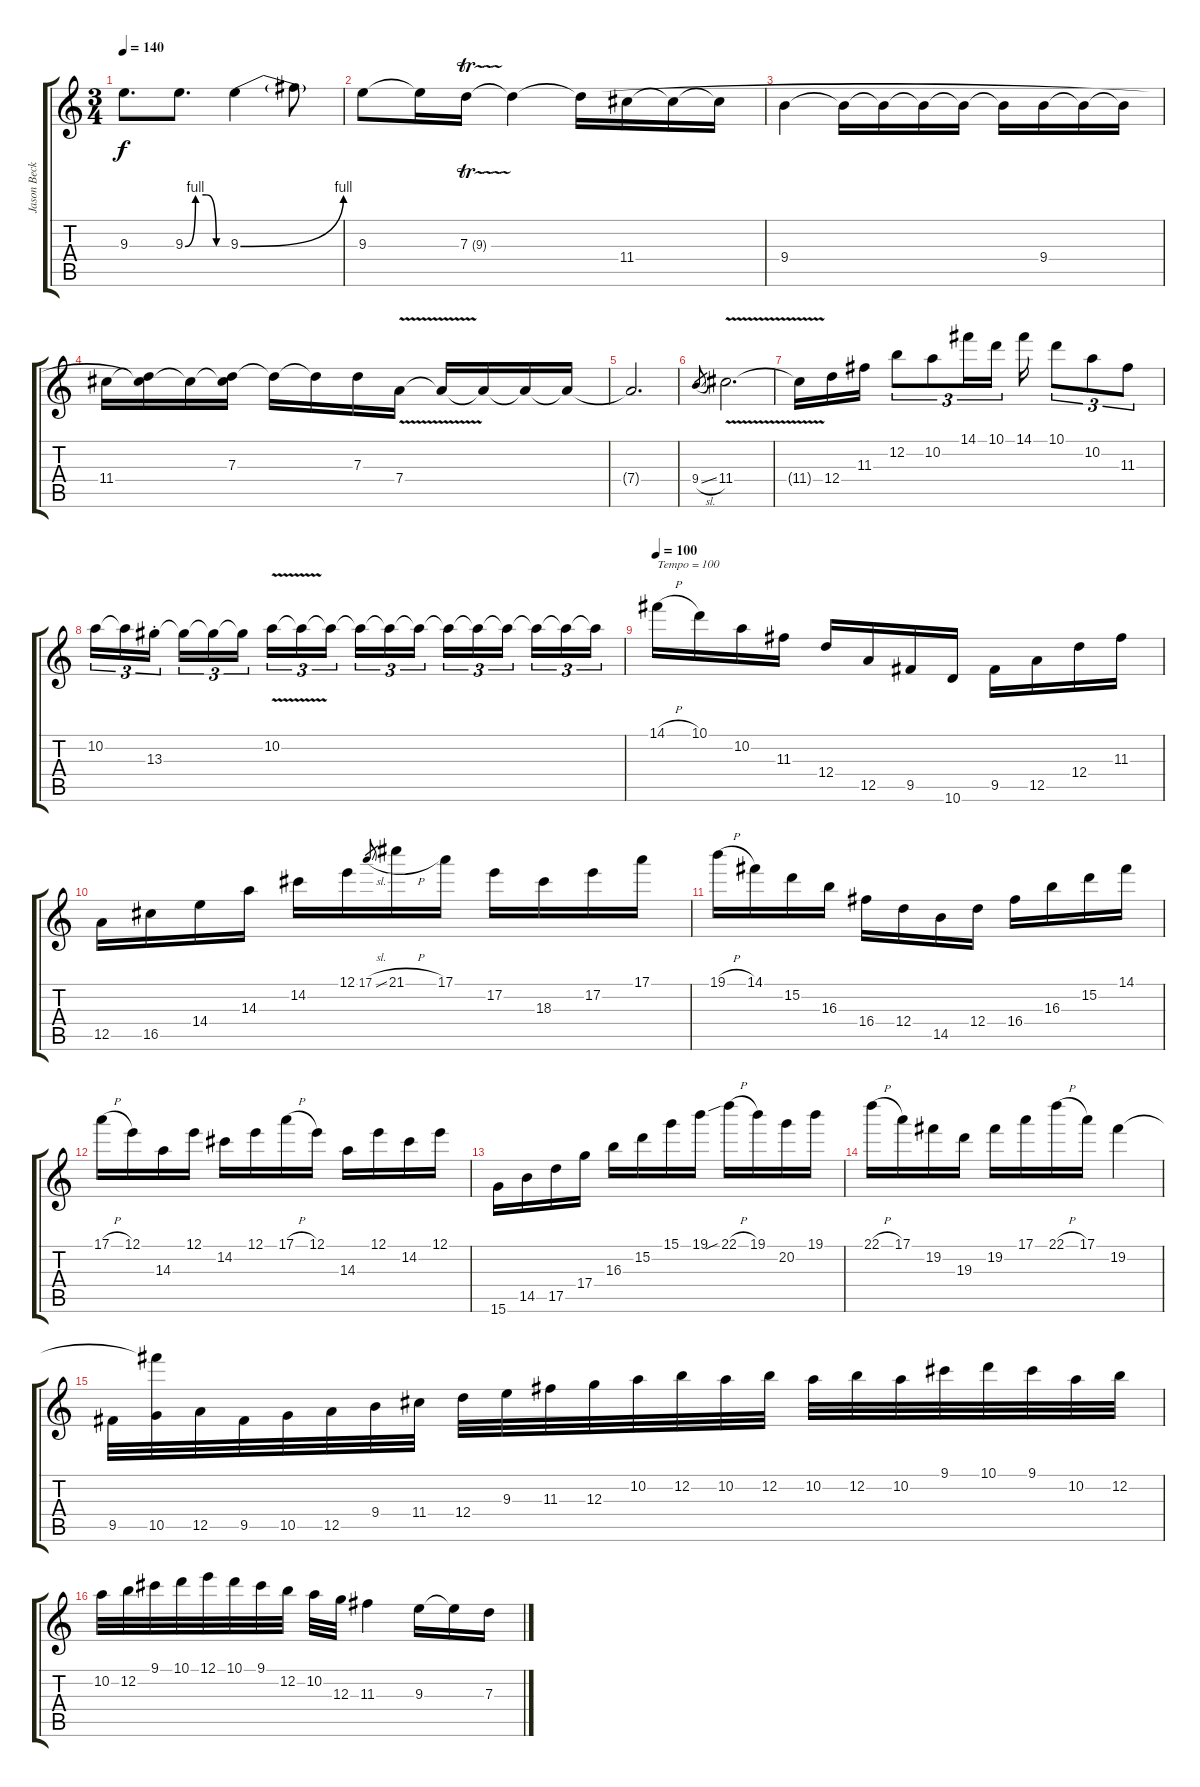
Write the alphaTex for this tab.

\track ("Jason Becker" "Jason Beck") {solo instrument distortionguitar}
\staff {score tabs}
\tuning (E4 B3 G3 D3 A2 E2) {hide}
\ts (3 4)
\tempo 140
\clef g2
\ks c
9.3.8{d dy f} 9.3{be (custom 0 0 15 4 30 4 45 0 60 0)}.8{d} 9.3{be (bend 0 0 60 4)}.4 9.3{t}.8 |
9.3.8 9.3{t}.16 7.3{tr (9 32)}.16 7.3{t}.4 7.3{t}.16 11.4.16 11.4{t}.16 11.4{t}.16 |
9.4.4 9.4{t}.16 9.4{t}.16 9.4{t}.16 9.4{t}.16 9.4{t}.16 9.4.16 9.4{t}.16 9.4{t}.16 |
11.4.16 (7.3{t} 11.4{t}).16 11.4{t}.16 (7.3 11.4{t}).16 7.3{t}.16 7.3{t}.16 7.3.16 7.4{v}.16 7.4{t}.16 7.4{t}.16 7.4{t}.16 7.4{t}.16 |
7.4{t}.2{d} |
9.4{sl}.8{gr} 11.4{v}.2{d} |
11.4{t}.16 12.4.16 11.3.16 12.2.8{tu (3 2)} 10.2.8{tu (3 2)} 14.1.16{tu (3 2)} 10.1.16{tu (3 2) beam splitsecondary} 14.1.16 10.1.8{tu (3 2)} 10.2.8{tu (3 2)} 11.3.8{tu (3 2)} |
10.2.16{tu (3 2)} 10.2{t}.16{tu (3 2)} 13.3{st}.16{tu (3 2) beam splitsecondary} 13.3{t}.16{tu (3 2)} 13.3{t}.16{tu (3 2)} 13.3{t}.16{tu (3 2)} 10.2{v}.16{tu (3 2)} 10.2{t}.16{tu (3 2)} 10.2{t}.16{tu (3 2) beam splitsecondary} 10.2{t}.16{tu (3 2)} 10.2{t}.16{tu (3 2)} 10.2{t}.16{tu (3 2)} 10.2{t}.16{tu (3 2)} 10.2{t}.16{tu (3 2)} 10.2{t}.16{tu (3 2) beam splitsecondary} 10.2{t}.16{tu (3 2)} 10.2{t}.16{tu (3 2)} 10.2{t}.16{tu (3 2)} |
\tempo 100
14.1{h}.16{txt "Tempo = 100"} 10.1.16 10.2.16 11.3.16 12.4.16 12.5.16 9.5.16 10.6.16 9.5.16 12.5.16 12.4.16 11.3.16 |
12.5.16 16.5.16 14.4.16 14.3.16 14.2.16 12.1.16 17.1{sl}.8{gr} 21.1{h}.16 17.1.16 17.2.16 18.3.16 17.2.16 17.1.16 |
19.1{h}.16 14.1.16 15.2.16 16.3.16 16.4.16 12.4.16 14.5.16 12.4.16 16.4.16 16.3.16 15.2.16 14.1.16 |
17.1{h}.16 12.1.16 14.3.16 12.1.16 14.2.16 12.1.16 17.1{h}.16 12.1.16 14.3.16 12.1.16 14.2.16 12.1.16 |
15.6.16 14.5.16 17.5.16 17.4.16 16.3.16 15.2.16 15.1.16 19.1.16 22.1{sib h}.16 19.1.16 20.2.16 19.1.16 |
22.1{h}.16 17.1.16 19.2.16 19.3.16 19.2.16 17.1.16 22.1{h}.16 17.1.16 19.2.4 |
9.5.32 (19.2{t} 10.5).32 12.5.32 9.5.32 10.5.32 12.5.32 9.4.32 11.4.32 12.4.32 9.3.32 11.3.32 12.3.32 10.2.32 12.2.32 10.2.32 12.2.32 10.2.32 12.2.32 10.2.32 9.1.32 10.1.32 9.1.32 10.2.32 12.2.32 |
10.2.32 12.2.32 9.1.32 10.1.32 12.1.32 10.1.32 9.1.32 12.2.32 10.2.32 12.3.32 11.3.4 9.3.16 9.3{t}.16 7.3.16
